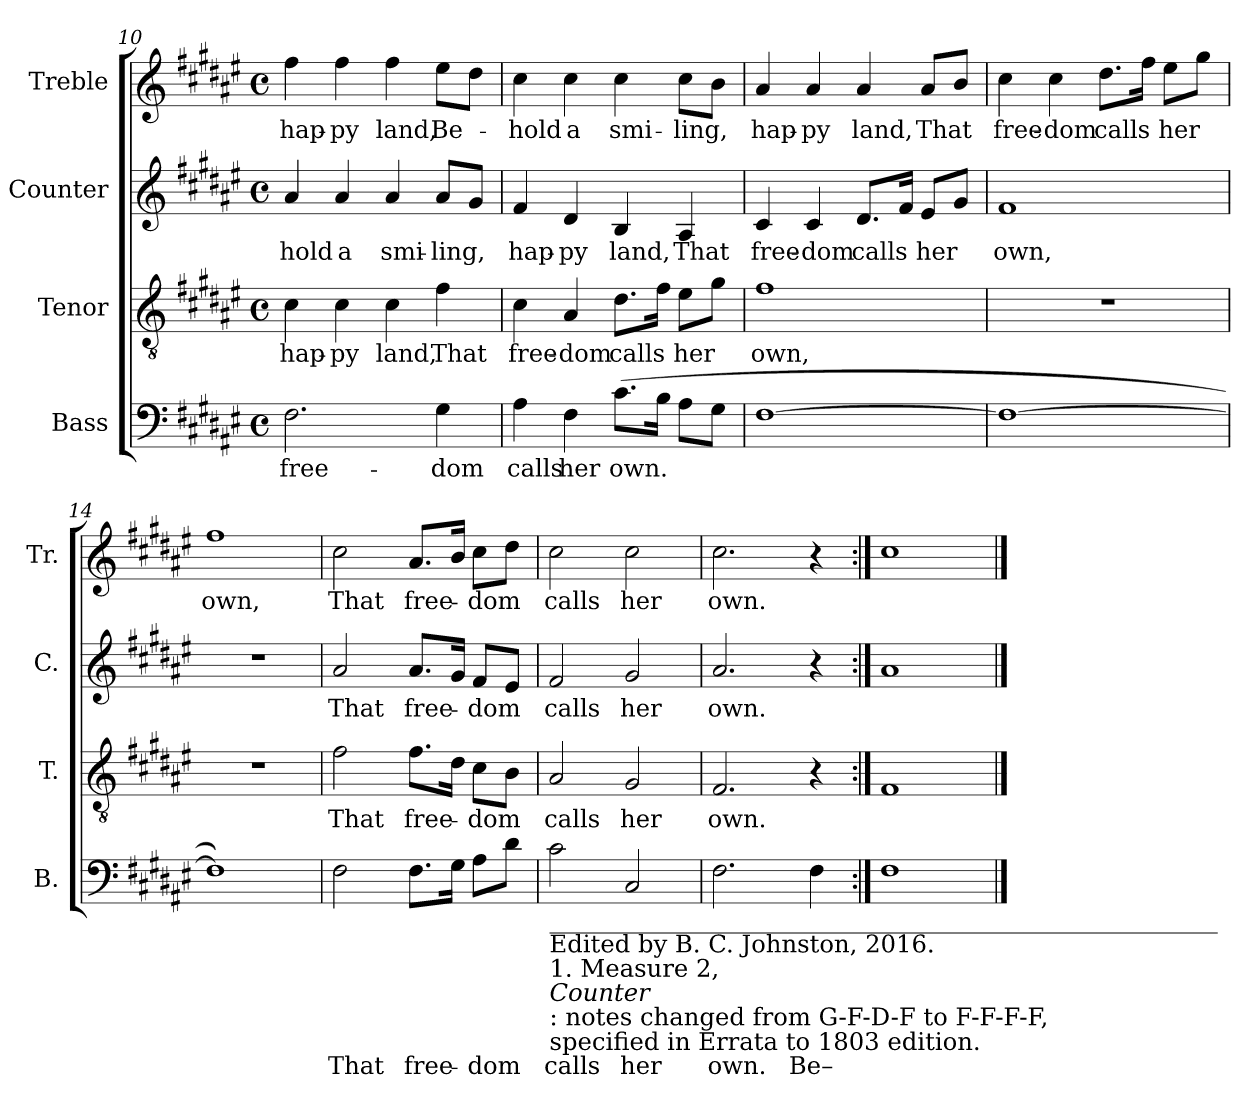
**kern	**text	**kern	**text	**kern	**text	**kern	**text
*part4	*part4	*part3	*part3	*part2	*part2	*part1	*part1
*staff4	*staff4	*staff3	*staff3	*staff2	*staff2	*staff1	*staff1
*I"Bass	*	*I"Tenor	*	*I"Counter	*	*I"Treble	*
*I'B.	*	*I'T.	*	*I'C.	*	*I'Tr.	*
*clefF4	*	*clefGv2	*	*clefG2	*	*clefG2	*
*k[f#c#g#d#a#e#]	*	*k[f#c#g#d#a#e#]	*	*k[f#c#g#d#a#e#]	*	*k[f#c#g#d#a#e#]	*
*M4/4	*	*M4/4	*	*M4/4	*	*M4/4	*
*met(c)	*	*met(c)	*	*met(c)	*	*met(c)	*
=10	=10	=10	=10	=10	=10	=10	=10
2.F#\	free-	4c#\	hap-	4a#/	-hold	4ff#\	hap-
.	.	4c#\	-py	4a#/	a	4ff#\	-py
.	.	4c#\	land,	4a#/	smi-	4ff#\	land,
4G#\	-dom	4f#\	That	8a#/L	-ling,	8ee#\L	Be-
.	.	.	.	8g#/J	.	8dd#\J	.
=11	=11	=11	=11	=11	=11	=11	=11
4A#\	calls	4c#\	free-	4f#/	hap-	4cc#\	-hold
4F#\	her	4A#/	-dom	4d#/	-py	4cc#\	a
(8.c#\L	own.	8.d#\L	calls	4B/	land,	4cc#\	smi-
16B\Jk	.	16f#\Jk	.	.	.	.	.
8A#\L	.	8e#\L	her	4A#/	That	8cc#\L	-ling,
8G#\J	.	8g#\J	.	.	.	8b\J	.
!!LO:LB:g=z
=12	=12	=12	=12	=12	=12	=12	=12
[1F#	.	1f#	own,	4c#/	free-	4a#/	hap-
.	.	.	.	4c#/	-dom	4a#/	-py
.	.	.	.	8.d#/L	calls	4a#/	land,
.	.	.	.	16f#/Jk	.	.	.
.	.	.	.	8e#/L	her	8a#/L	That
.	.	.	.	8g#/J	.	8b/J	.
=13	=13	=13	=13	=13	=13	=13	=13
1F#_	.	1r	.	1f#	own,	4cc#\	free-
.	.	.	.	.	.	4cc#\	-dom
.	.	.	.	.	.	8.dd#\L	calls
.	.	.	.	.	.	16ff#\Jk	.
.	.	.	.	.	.	8ee#\L	her
.	.	.	.	.	.	8gg#\J	.
=14	=14	=14	=14	=14	=14	=14	=14
1F#])	.	1r	.	1r	.	1ff#	own,
=15	=15	=15	=15	=15	=15	=15	=15
2F#\	That	2f#\	That	2a#/	That	2cc#\	That
8.F#\L	free-	8.f#\L	free-	8.a#/L	free-	8.a#/L	free-
16G#\Jk	.	16d#\Jk	.	16g#/Jk	.	16b/Jk	.
8A#\L	-dom	8c#\L	-dom	8f#/L	-dom	8cc#\L	-dom
8d#\J	.	8B\J	.	8e#/J	.	8dd#\J	.
=16	=16	=16	=16	=16	=16	=16	=16
!LO:TX:b:t=_______________________________________________________	!	!	!	!	!	!	!
!LO:TX:b:t=Edited by B. C. Johnston, 2016.	!	!	!	!	!	!	!
!LO:TX:b:t=1. Measure 2,	!	!	!	!	!	!	!
!LO:TX:b:i:t=Counter	!	!	!	!	!	!	!
!LO:TX:b:t=&colon; notes changed from G-F-D-F to F-F-F-F,	!	!	!	!	!	!	!
!LO:TX:b:t=specified in Errata to 1803 edition.	!	!	!	!	!	!	!
2c#\	calls	2A#/	calls	2f#/	calls	2cc#\	calls
2C#/	her	2G#/	her	2g#/	her	2cc#\	her
=17	=17	=17	=17	=17	=17	=17	=17
2.F#\	own.	2.F#/	own.	2.a#/	own.	2.cc#\	own.
4F#\	Be–	4r	.	4r	.	4r	.
=18:|!	=18:|!	=18:|!	=18:|!	=18:|!	=18:|!	=18:|!	=18:|!
1F#	.	1F#	.	1a#	.	1cc#	.
==	==	==	==	==	==	==	==
*-	*-	*-	*-	*-	*-	*-	*-
